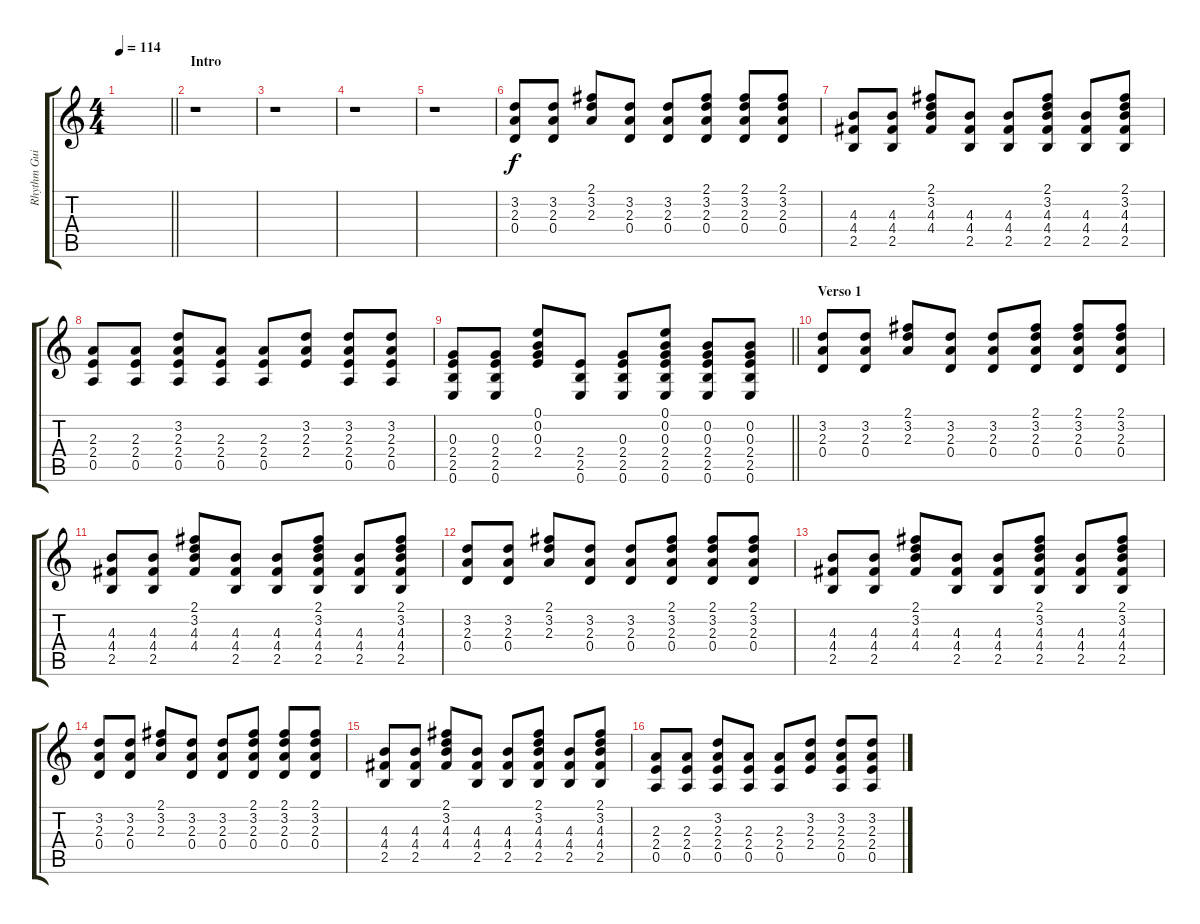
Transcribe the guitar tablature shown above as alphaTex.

\track ("Rhythm Guitar 2 (Billy Corgan)" "Rhythm Gui") {instrument acousticguitarsteel}
\staff {score tabs}
\tuning (E4 B3 G3 D3 A2 E2) {hide}
\ts (4 4)
\tempo 114
\clef g2
\barLineRight lightlight
\ks c
|
\section ("" "Intro")
r.1 |
r.1 |
r.1 |
r.1 |
(3.2 2.3 0.4).8 (3.2 2.3 0.4).8 (2.1 3.2 2.3).8 (3.2 2.3 0.4).8 (3.2 2.3 0.4).8 (2.1 3.2 2.3 0.4).8 (2.1 3.2 2.3 0.4).8 (2.1 3.2 2.3 0.4).8 |
(4.3 4.4 2.5).8 (4.3 4.4 2.5).8 (2.1 3.2 4.3 4.4).8 (4.3 4.4 2.5).8 (4.3 4.4 2.5).8 (2.1 3.2 4.3 4.4 2.5).8 (4.3 4.4 2.5).8 (2.1 3.2 4.3 4.4 2.5).8 |
(2.3 2.4 0.5).8 (2.3 2.4 0.5).8 (3.2 2.3 2.4 0.5).8 (2.3 2.4 0.5).8 (2.3 2.4 0.5).8 (3.2 2.3 2.4).8 (3.2 2.3 2.4 0.5).8 (3.2 2.3 2.4 0.5).8 |
\barLineRight lightlight
(0.3 2.4 2.5 0.6).8 (0.3 2.4 2.5 0.6).8 (0.1 0.2 0.3 2.4).8 (2.4 2.5 0.6).8 (0.3 2.4 2.5 0.6).8 (0.1 0.2 0.3 2.4 2.5 0.6).8 (0.2 0.3 2.4 2.5 0.6).8 (0.2 0.3 2.4 2.5 0.6).8 |
\section ("" "Verso 1")
(3.2 2.3 0.4).8 (3.2 2.3 0.4).8 (2.1 3.2 2.3).8 (3.2 2.3 0.4).8 (3.2 2.3 0.4).8 (2.1 3.2 2.3 0.4).8 (2.1 3.2 2.3 0.4).8 (2.1 3.2 2.3 0.4).8 |
(4.3 4.4 2.5).8 (4.3 4.4 2.5).8 (2.1 3.2 4.3 4.4).8 (4.3 4.4 2.5).8 (4.3 4.4 2.5).8 (2.1 3.2 4.3 4.4 2.5).8 (4.3 4.4 2.5).8 (2.1 3.2 4.3 4.4 2.5).8 |
(3.2 2.3 0.4).8 (3.2 2.3 0.4).8 (2.1 3.2 2.3).8 (3.2 2.3 0.4).8 (3.2 2.3 0.4).8 (2.1 3.2 2.3 0.4).8 (2.1 3.2 2.3 0.4).8 (2.1 3.2 2.3 0.4).8 |
(4.3 4.4 2.5).8 (4.3 4.4 2.5).8 (2.1 3.2 4.3 4.4).8 (4.3 4.4 2.5).8 (4.3 4.4 2.5).8 (2.1 3.2 4.3 4.4 2.5).8 (4.3 4.4 2.5).8 (2.1 3.2 4.3 4.4 2.5).8 |
(3.2 2.3 0.4).8 (3.2 2.3 0.4).8 (2.1 3.2 2.3).8 (3.2 2.3 0.4).8 (3.2 2.3 0.4).8 (2.1 3.2 2.3 0.4).8 (2.1 3.2 2.3 0.4).8 (2.1 3.2 2.3 0.4).8 |
(4.3 4.4 2.5).8 (4.3 4.4 2.5).8 (2.1 3.2 4.3 4.4).8 (4.3 4.4 2.5).8 (4.3 4.4 2.5).8 (2.1 3.2 4.3 4.4 2.5).8 (4.3 4.4 2.5).8 (2.1 3.2 4.3 4.4 2.5).8 |
(2.3 2.4 0.5).8 (2.3 2.4 0.5).8 (3.2 2.3 2.4 0.5).8 (2.3 2.4 0.5).8 (2.3 2.4 0.5).8 (3.2 2.3 2.4).8 (3.2 2.3 2.4 0.5).8 (3.2 2.3 2.4 0.5).8
